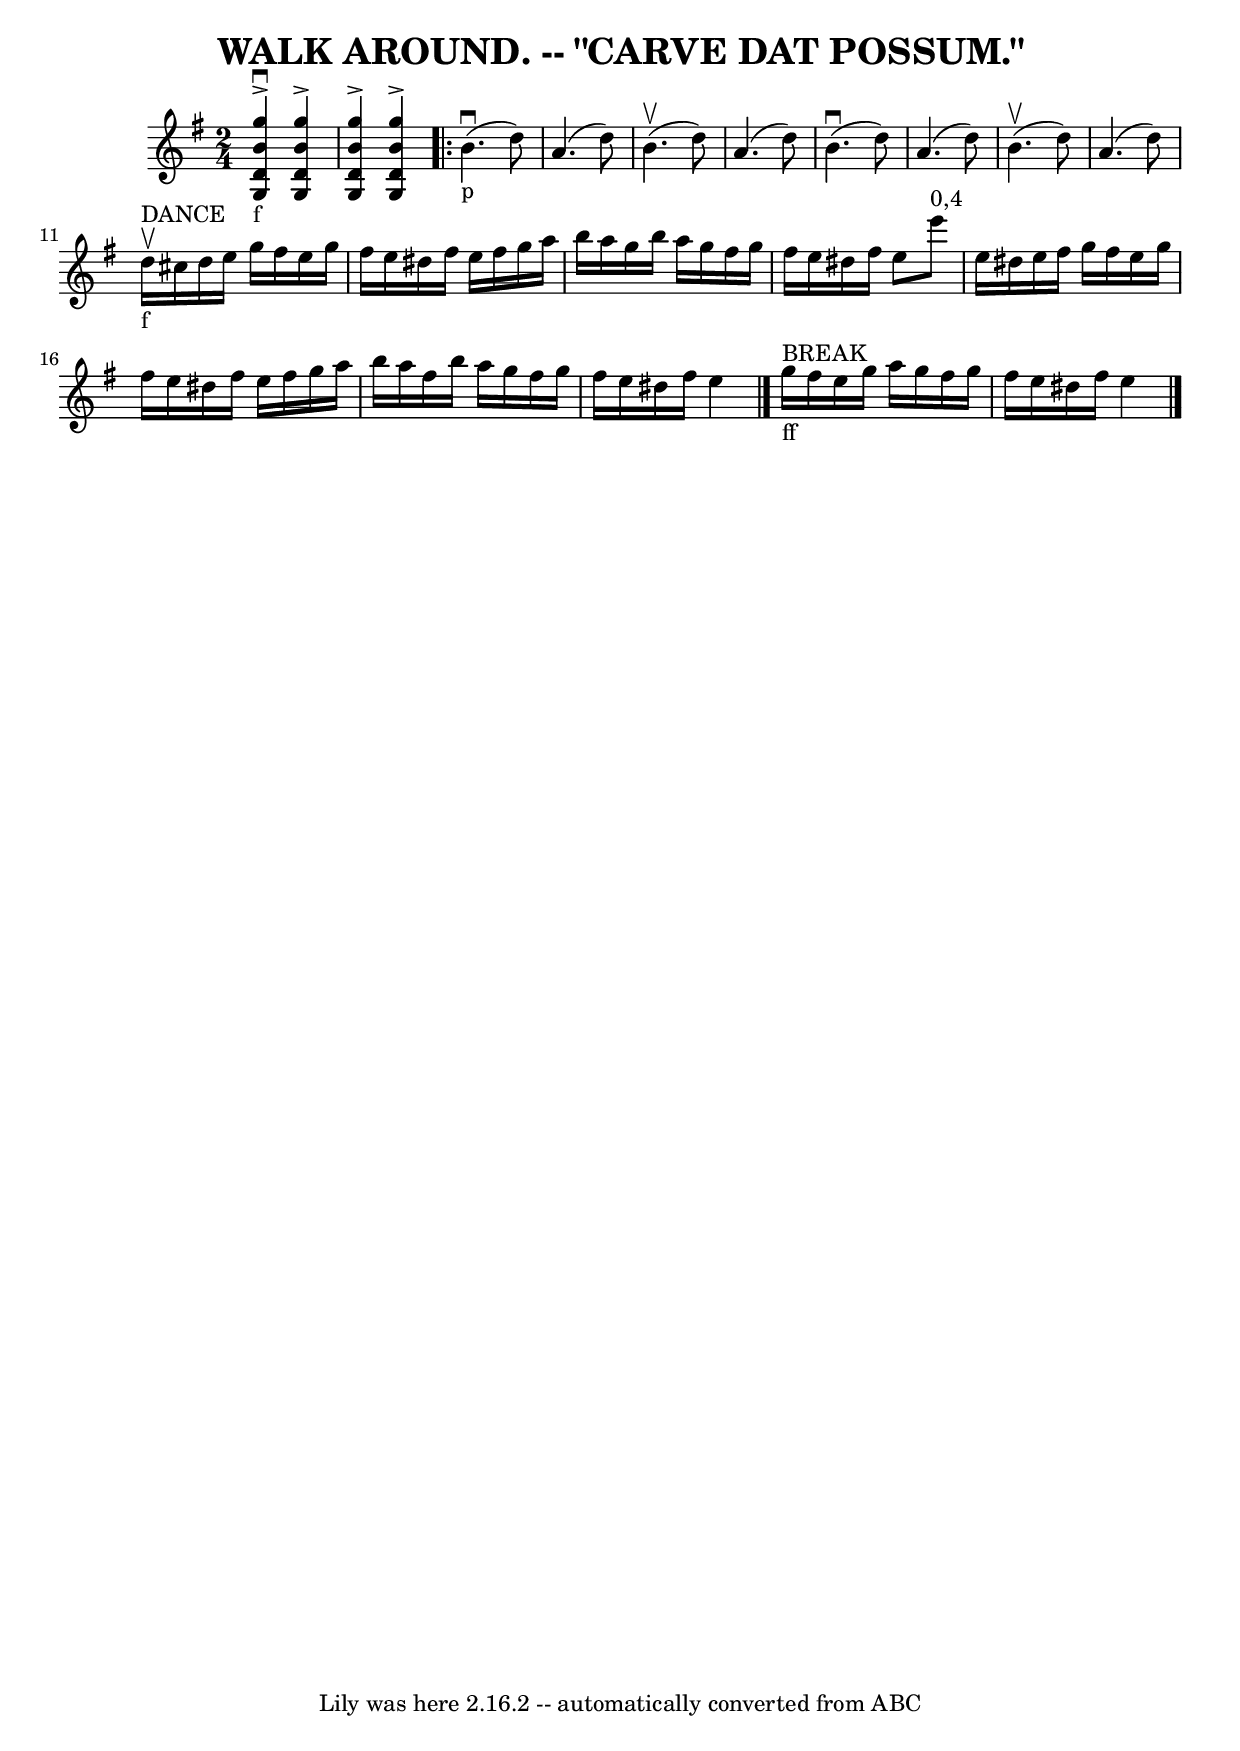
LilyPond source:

\version "2.7.40"
\include "Mammoth.ily"
\header {
	%% book = "Coles pg 26.1"
	crossRefNumber = "1"
	footnotes = "\\\\I = start crescendo hairpin, L = end crescendo hairpin"
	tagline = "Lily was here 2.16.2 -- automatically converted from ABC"
	title = "WALK AROUND. -- \"CARVE DAT POSSUM.\""
}
voicedefault =  {


\time 2/4 
\key g \major     << g''4_"f"^\accent^\downbow b'4 d'4 g4  
 >>   << g''4^\accent b'4 d'4 g4   >>   |
   << g''4 
^\accent b'4 d'4 g4   >>   << g''4^\accent b'4 d'4 g4   >>   
\repeat volta 2 { b'4._"p"(^\downbow d''8)   |
 a'4. (
d''8) |
 b'4.^\upbow(d''8)   |
 a'4. (d''8)   
|
 b'4.^\downbow(d''8)   |
 a'4. (d''8)   
|
 b'4.^\upbow(d''8)   |
 a'4. (d''8)   |
 
 d''16_"f"^"DANCE"^\upbow cis''16 d''16 e''16 g''16    
fis''16 e''16 g''16    |
 fis''16 e''16 dis''16 fis''16  
 e''16 fis''16 g''16 a''16    |
 b''16 a''16 g''16    
b''16 a''16 g''16 fis''16 g''16    |
 fis''16 e''16    
dis''16 fis''16 e''8 e'''8^"0,4"   |
 e''16 dis''16    
e''16 fis''16 g''16 fis''16 e''16 g''16    |
 fis''16    
e''16 dis''16 fis''16 e''16 fis''16 g''16 a''16    |
   
b''16 a''16 fis''16 b''16 a''16 g''16 fis''16 g''16    
|
 fis''16 e''16 dis''16 fis''16 e''4    \bar "|."         
g''16_"ff"^"BREAK" fis''16 e''16 g''16 a''16 g''16 fis''16    
g''16    |
 fis''16 e''16 dis''16 fis''16 e''4    \bar "|." 
  }
}

\score{
    <<

	\context Staff="default"
	{
	    \voicedefault 
	}

    >>
	\layout {
	}
	\midi {}
}
